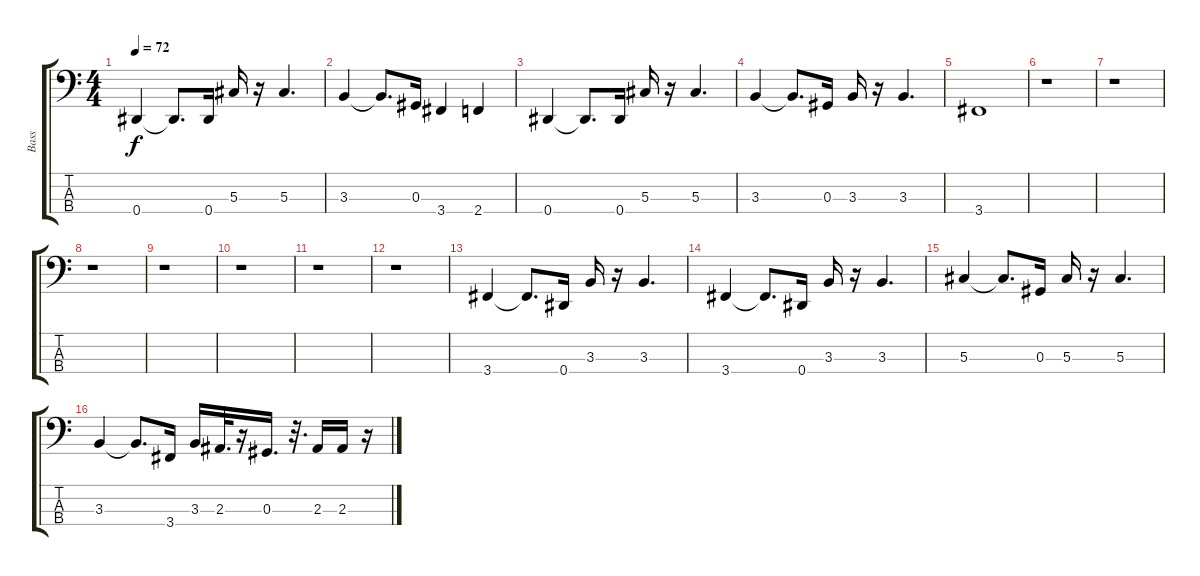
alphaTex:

\track ("Bass" "Bass") {instrument electricbassfinger}
\staff {score tabs}
\tuning (Gb2 Db2 Ab1 Eb1) {hide}
\ts (4 4)
\tempo 72
\clef f4
\ks c
0.4.4{dy f} 0.4{t}.8{d} 0.4.16 5.3.16 r.16 5.3.4{d} |
3.3.4 3.3{t}.8{d} 0.3.16 3.4.4 2.4.4 |
0.4.4 0.4{t}.8{d} 0.4.16 5.3.16 r.16 5.3.4{d} |
3.3.4 3.3{t}.8{d} 0.3.16 3.3.16 r.16 3.3.4{d} |
3.4.1 |
r.1 |
r.1 |
r.1 |
r.1 |
r.1 |
r.1 |
r.1 |
3.4.4 3.4{t}.8{d} 0.4.16 3.3.16 r.16 3.3.4{d} |
3.4.4 3.4{t}.8{d} 0.4.16 3.3.16 r.16 3.3.4{d} |
5.3.4 5.3{t}.8{d} 0.3.16 5.3.16 r.16 5.3.4{d} |
3.3.4 3.3{t}.8{d} 3.4.16 3.3.16 2.3.32{d} r.16 0.3.16{d} r.32{d} 2.3.16 2.3.16 r.16
